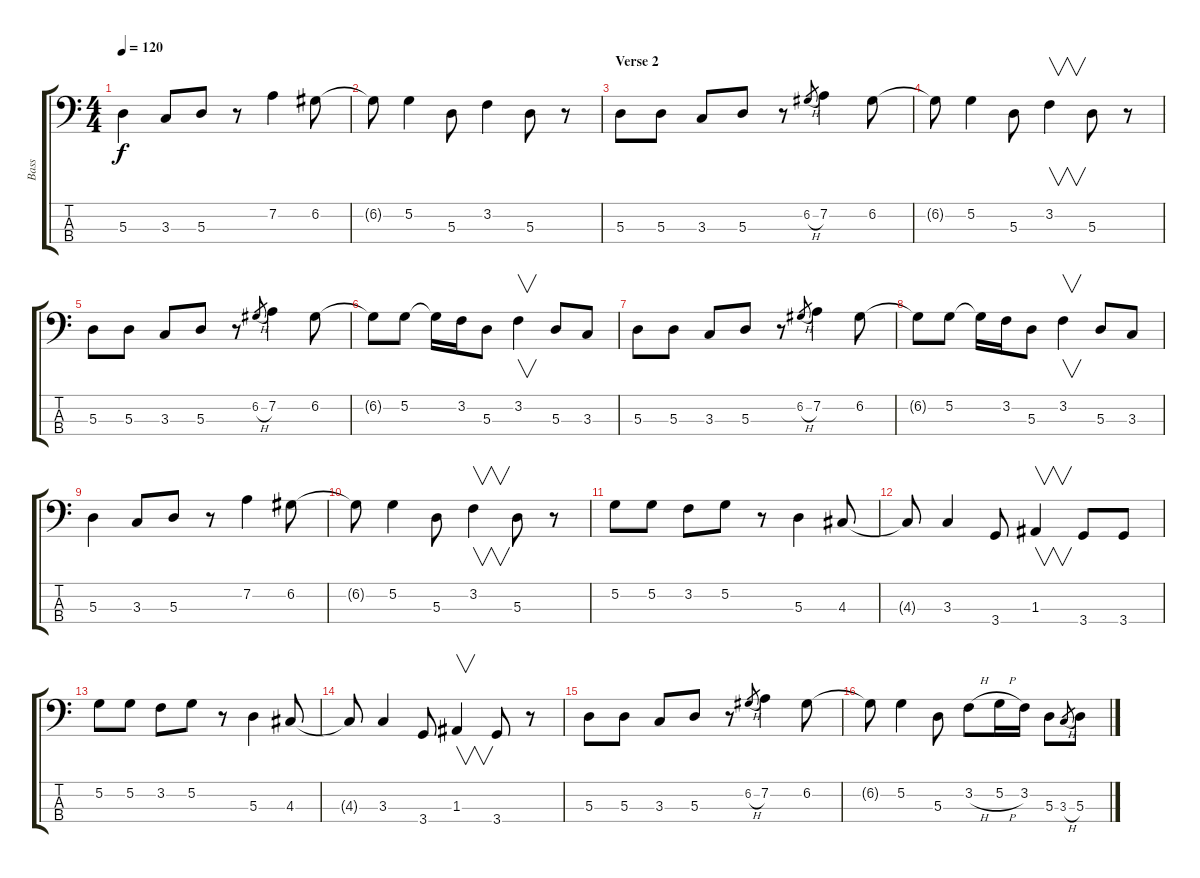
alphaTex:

\track ("Bass" "Bass") {instrument electricbassfinger}
\staff {score tabs}
\tuning (G2 D2 A1 E1) {hide}
\ts (4 4)
\tempo 120
\clef f4
\ks c
5.3.4{dy f} 3.3.8 5.3.8 r.8 7.2.4 6.2.8 |
6.2{t}.8 5.2.4 5.3.8 3.2.4 5.3.8 r.8 |
\section ("" "Verse 2")
5.3.8 5.3.8 3.3.8 5.3.8 r.8 6.2{h}.8{gr} 7.2.4 6.2.8 |
6.2{t}.8 5.2.4 5.3.8 3.2.4{v} 5.3.8 r.8 |
5.3.8 5.3.8 3.3.8 5.3.8 r.8 6.2{h}.8{gr} 7.2.4 6.2.8 |
6.2{t}.8 5.2.8 5.2{t}.16 3.2.16 5.3.8 3.2.4{v} 5.3.8 3.3.8 |
5.3.8 5.3.8 3.3.8 5.3.8 r.8 6.2{h}.8{gr} 7.2.4 6.2.8 |
6.2{t}.8 5.2.8 5.2{t}.16 3.2.16 5.3.8 3.2.4{v} 5.3.8 3.3.8 |
5.3.4 3.3.8 5.3.8 r.8 7.2.4 6.2.8 |
6.2{t}.8 5.2.4 5.3.8 3.2.4{v} 5.3.8 r.8 |
5.2.8 5.2.8 3.2.8 5.2.8 r.8 5.3.4 4.3.8 |
4.3{t}.8 3.3.4 3.4.8 1.3.4{v} 3.4.8 3.4.8 |
5.2.8 5.2.8 3.2.8 5.2.8 r.8 5.3.4 4.3.8 |
4.3{t}.8 3.3.4 3.4.8 1.3.4{v} 3.4.8 r.8 |
5.3.8 5.3.8 3.3.8 5.3.8 r.8 6.2{h}.8{gr} 7.2.4 6.2.8 |
6.2{t}.8 5.2.4 5.3.8 3.2{h}.8 5.2{h}.16 3.2.16 5.3.8 3.3{h}.8{gr} 5.3.8
